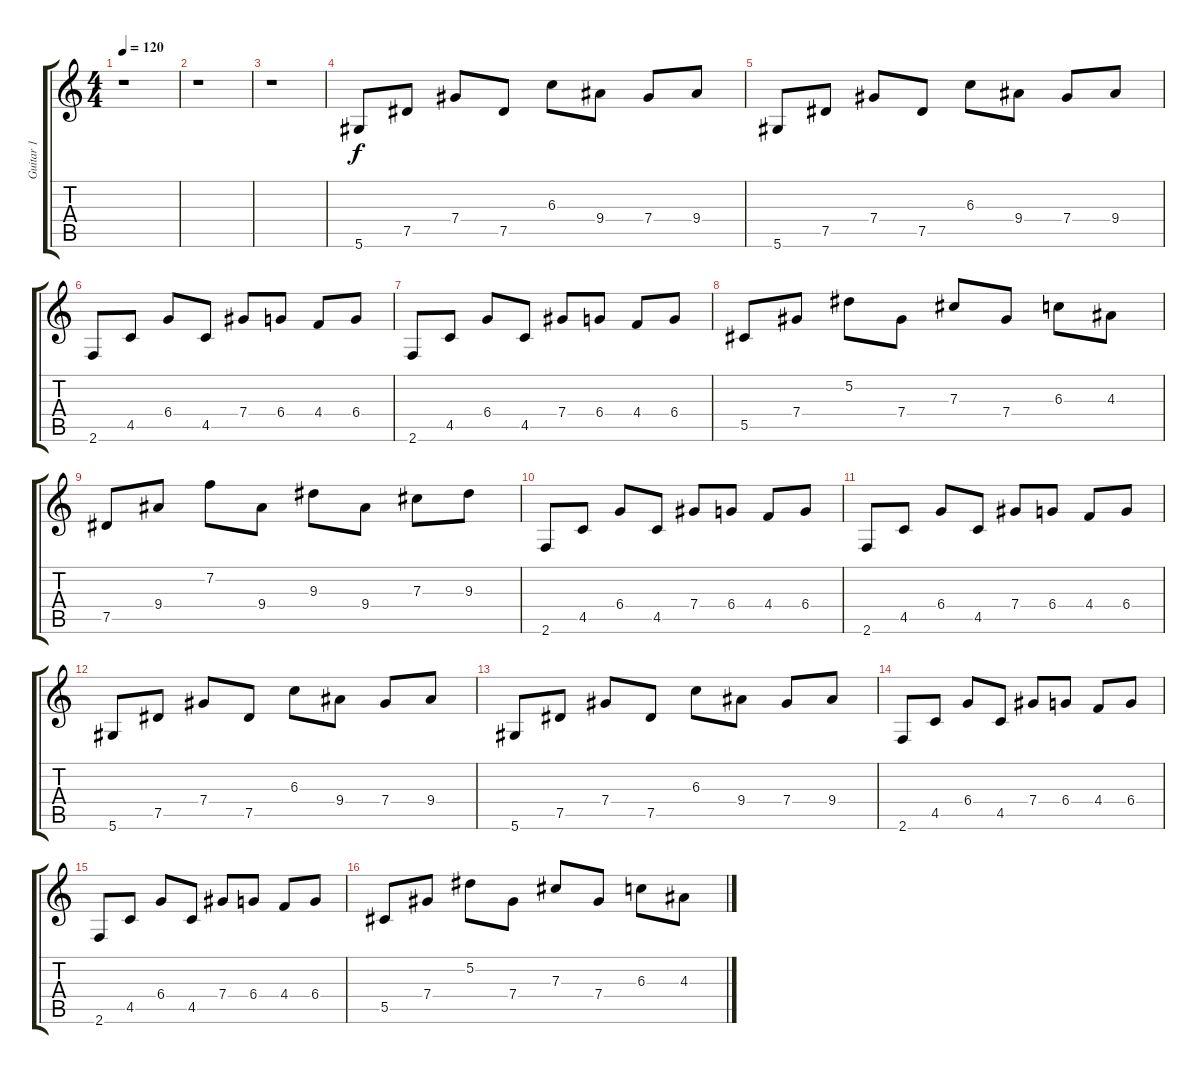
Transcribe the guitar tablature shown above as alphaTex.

\track ("Guitar 1" "Guitar 1") {instrument electricguitarmuted}
\staff {score tabs}
\tuning (Eb4 Bb3 Gb3 Db3 Ab2 Eb2) {hide}
\ts (4 4)
\tempo 120
\clef g2
\ks c
r.1{dy f} |
r.1 |
r.1 |
5.6.8 7.5.8 7.4.8 7.5.8 6.3.8 9.4.8 7.4.8 9.4.8 |
5.6.8 7.5.8 7.4.8 7.5.8 6.3.8 9.4.8 7.4.8 9.4.8 |
2.6.8 4.5.8 6.4.8 4.5.8 7.4.8 6.4.8 4.4.8 6.4.8 |
2.6.8 4.5.8 6.4.8 4.5.8 7.4.8 6.4.8 4.4.8 6.4.8 |
5.5.8 7.4.8 5.2.8 7.4.8 7.3.8 7.4.8 6.3.8 4.3.8 |
7.5.8 9.4.8 7.2.8 9.4.8 9.3.8 9.4.8 7.3.8 9.3.8 |
2.6.8 4.5.8 6.4.8 4.5.8 7.4.8 6.4.8 4.4.8 6.4.8 |
2.6.8 4.5.8 6.4.8 4.5.8 7.4.8 6.4.8 4.4.8 6.4.8 |
5.6.8 7.5.8 7.4.8 7.5.8 6.3.8 9.4.8 7.4.8 9.4.8 |
5.6.8 7.5.8 7.4.8 7.5.8 6.3.8 9.4.8 7.4.8 9.4.8 |
2.6.8 4.5.8 6.4.8 4.5.8 7.4.8 6.4.8 4.4.8 6.4.8 |
2.6.8 4.5.8 6.4.8 4.5.8 7.4.8 6.4.8 4.4.8 6.4.8 |
5.5.8 7.4.8 5.2.8 7.4.8 7.3.8 7.4.8 6.3.8 4.3.8
